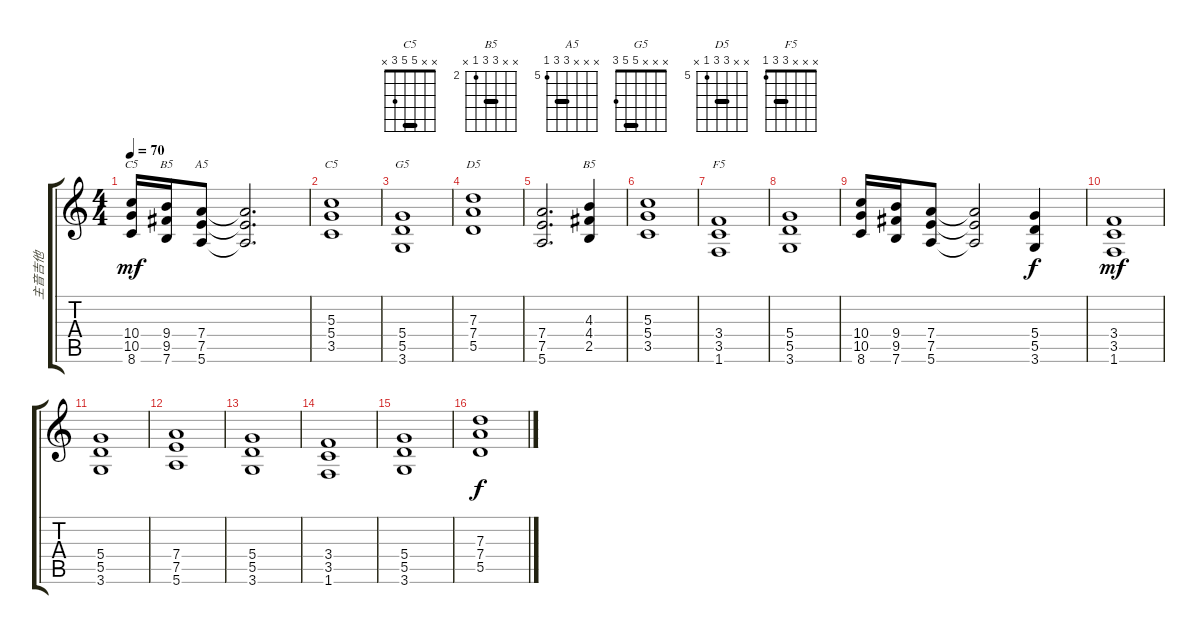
\track ("主音吉他" "主音吉他") {instrument overdrivenguitar}
\staff {score tabs}
\tuning (E4 B3 G3 D3 A2 E2) {hide}
\chord ("C5" x x x 10 10 8) {firstfret 8 barre 10}
\chord ("B5" x x x 9 9 7) {firstfret 7 barre 9}
\chord ("A5" x x x 7 7 5) {firstfret 5 barre 7}
\chord ("C5" x x 5 5 3 x) {barre 5}
\chord ("G5" x x x 5 5 3) {barre 5}
\chord ("D5" x x 7 7 5 x) {firstfret 5 barre 7}
\chord ("B5" x x 4 4 2 x) {firstfret 2 barre 4}
\chord ("F5" x x x 3 3 1) {barre 3}
\ts (4 4)
\tempo 70
\clef g2
\ks c
(10.4 10.5 8.6).16{ch "C5" dy mf} (9.4 9.5 7.6).16{ch "B5"} (7.4 7.5 5.6).8{ch "A5"} (7.4{t} 7.5{t} 5.6{t}).2{d} |
(5.3 5.4 3.5).1{ch "C5"} |
(5.4 5.5 3.6).1{ch "G5"} |
(7.3 7.4 5.5).1{ch "D5"} |
(7.4 7.5 5.6).2{d} (4.3 4.4 2.5).4{ch "B5"} |
(5.3 5.4 3.5).1 |
(3.4 3.5 1.6).1{ch "F5"} |
(5.4 5.5 3.6).1 |
(10.4 10.5 8.6).16 (9.4 9.5 7.6).16 (7.4 7.5 5.6).8 (7.4{t} 7.5{t} 5.6{t}).2 (5.4 5.5 3.6).4{dy f} |
(3.4 3.5 1.6).1{dy mf} |
(5.4 5.5 3.6).1 |
(7.4 7.5 5.6).1 |
(5.4 5.5 3.6).1 |
(3.4 3.5 1.6).1 |
(5.4 5.5 3.6).1 |
(7.3 7.4 5.5).1{dy f}
